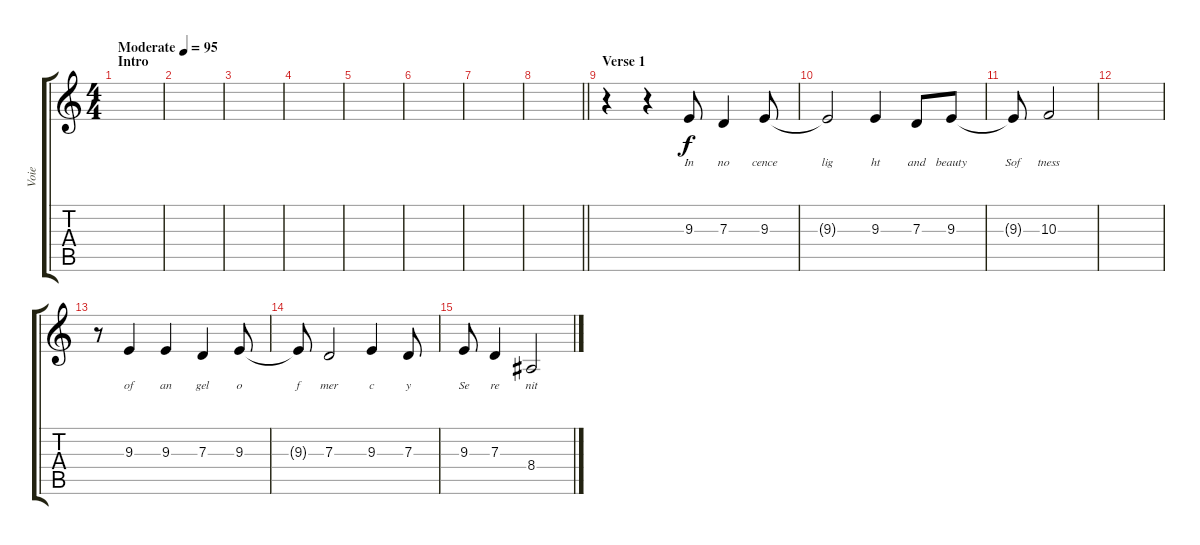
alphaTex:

\track ("Voie" "Voie") {instrument lead6voice}
\staff {score tabs}
\tuning (E4 B3 G3 D3 A2 E2) {hide}
\ts (4 4)
\section ("" "Intro")
\tempo (95 "Moderate")
\clef g2
\ks c
|
|
|
|
|
|
|
\barLineRight lightlight
|
\section ("" "Verse 1")
r.4 r.4 9.3.8{lyrics (0 "In") lyrics (1 "") lyrics (2 "") lyrics (3 "") lyrics (4 "")} 7.3.4{lyrics (0 "no") lyrics (1 "") lyrics (2 "") lyrics (3 "") lyrics (4 "")} 9.3.8{lyrics (0 "cence") lyrics (1 "") lyrics (2 "") lyrics (3 "") lyrics (4 "")} |
9.3{t}.2{lyrics (0 "lig") lyrics (1 "") lyrics (2 "") lyrics (3 "") lyrics (4 "")} 9.3.4{lyrics (0 "ht") lyrics (1 "") lyrics (2 "") lyrics (3 "") lyrics (4 "")} 7.3.8{lyrics (0 "and") lyrics (1 "") lyrics (2 "") lyrics (3 "") lyrics (4 "")} 9.3.8{lyrics (0 "beauty") lyrics (1 "") lyrics (2 "") lyrics (3 "") lyrics (4 "")} |
9.3{t}.8{lyrics (0 "Sof") lyrics (1 "") lyrics (2 "") lyrics (3 "") lyrics (4 "")} 10.3.2{lyrics (0 "tness") lyrics (1 "") lyrics (2 "") lyrics (3 "") lyrics (4 "")} |
|
r.8 9.3.4{lyrics (0 "of") lyrics (1 "") lyrics (2 "") lyrics (3 "") lyrics (4 "")} 9.3.4{lyrics (0 "an") lyrics (1 "") lyrics (2 "") lyrics (3 "") lyrics (4 "")} 7.3.4{lyrics (0 "gel") lyrics (1 "") lyrics (2 "") lyrics (3 "") lyrics (4 "")} 9.3.8{lyrics (0 "o") lyrics (1 "") lyrics (2 "") lyrics (3 "") lyrics (4 "")} |
9.3{t}.8{lyrics (0 "f") lyrics (1 "") lyrics (2 "") lyrics (3 "") lyrics (4 "")} 7.3.2{lyrics (0 "mer") lyrics (1 "") lyrics (2 "") lyrics (3 "") lyrics (4 "")} 9.3.4{lyrics (0 "c") lyrics (1 "") lyrics (2 "") lyrics (3 "") lyrics (4 "")} 7.3.8{lyrics (0 "y") lyrics (1 "") lyrics (2 "") lyrics (3 "") lyrics (4 "")} |
9.3.8{lyrics (0 "Se") lyrics (1 "") lyrics (2 "") lyrics (3 "") lyrics (4 "")} 7.3.4{lyrics (0 "re") lyrics (1 "") lyrics (2 "") lyrics (3 "") lyrics (4 "")} 8.4.2{lyrics (0 "nit") lyrics (1 "") lyrics (2 "") lyrics (3 "") lyrics (4 "")}
